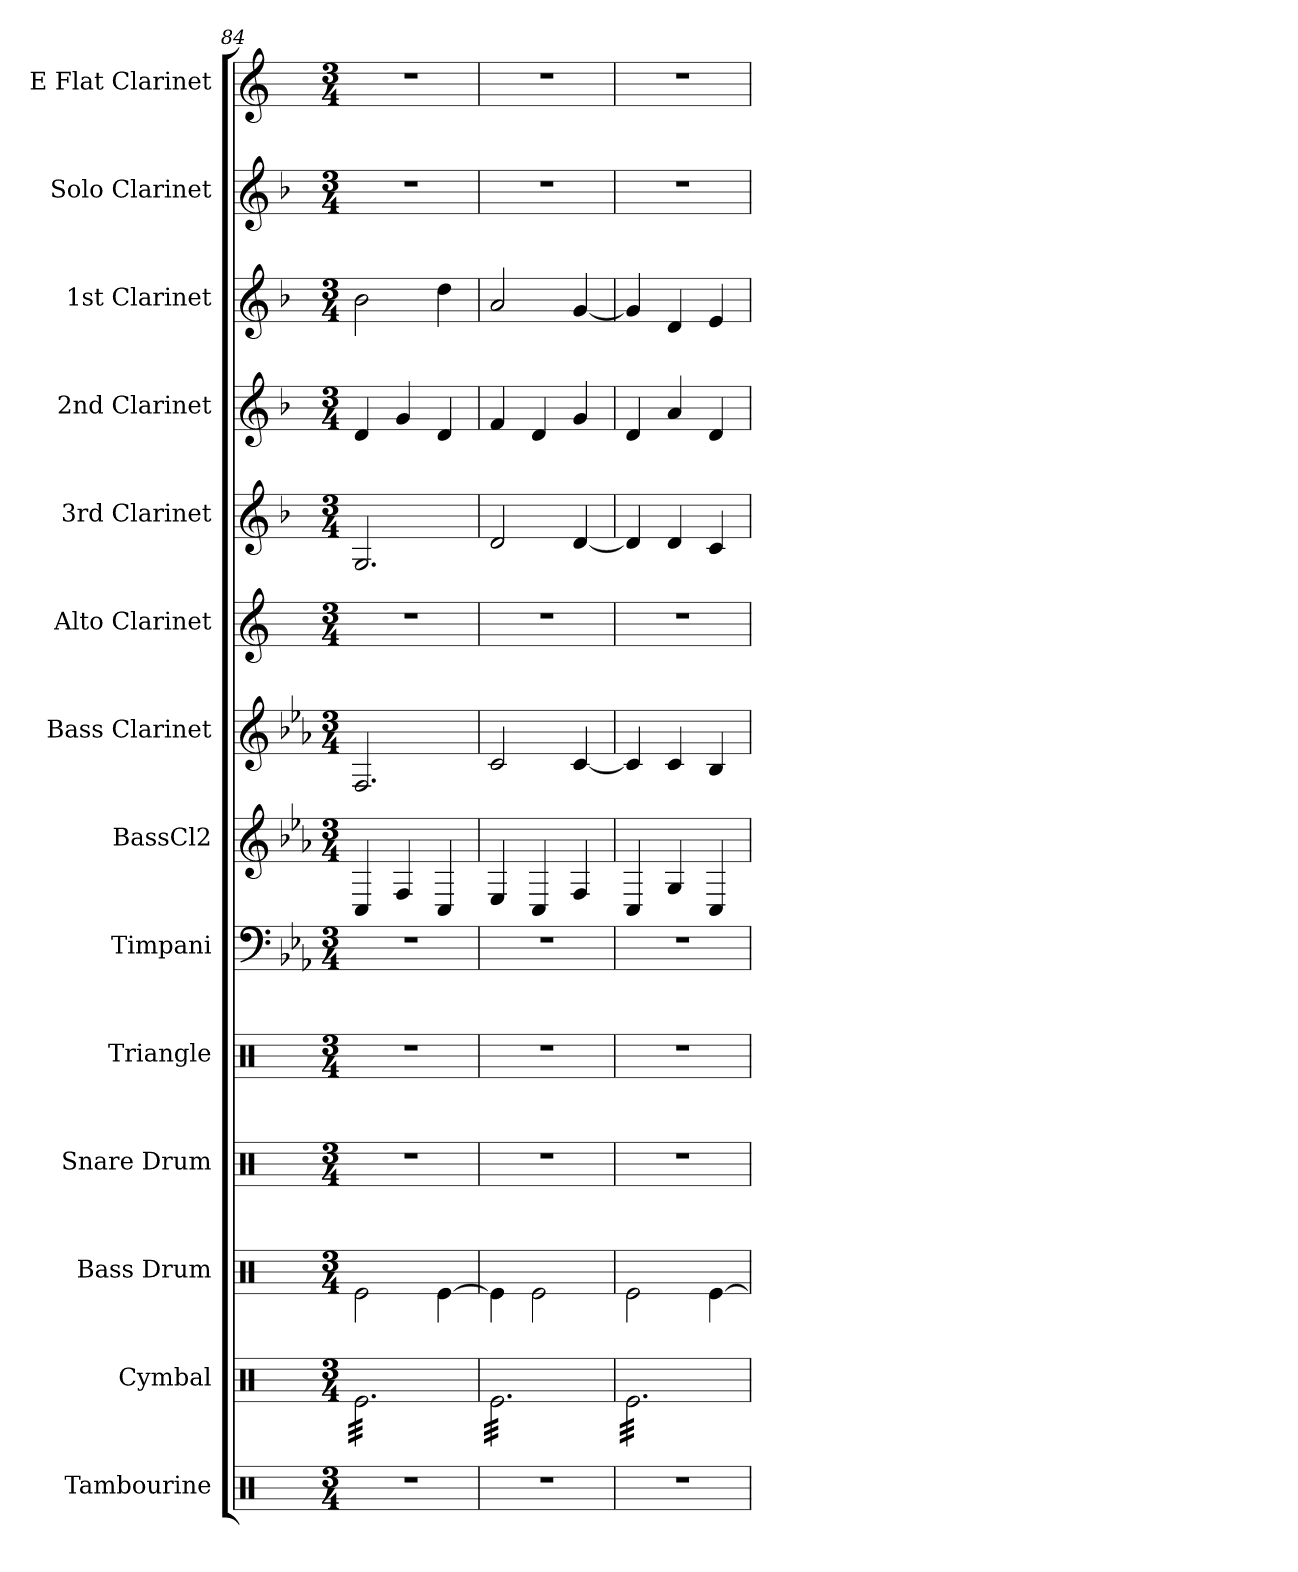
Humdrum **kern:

**kern	**kern	**kern	**kern	**kern	**kern	**kern	**kern	**kern	**kern	**kern	**kern	**kern	**kern
*part14	*part13	*part12	*part11	*part10	*part9	*part8	*part7	*part6	*part5	*part4	*part3	*part2	*part1
*staff14	*staff13	*staff12	*staff11	*staff10	*staff9	*staff8	*staff7	*staff6	*staff5	*staff4	*staff3	*staff2	*staff1
*I"Tambourine	*I"Cymbal	*I"Bass Drum	*I"Snare Drum	*I"Triangle	*I"Timpani	*I"BassCl2	*I"Bass Clarinet	*I"Alto Clarinet	*I"3rd Clarinet	*I"2nd Clarinet	*I"1st Clarinet	*I"Solo Clarinet	*I"E Flat Clarinet
*I'Tamb.	*I'Cym.	*I'B. Dr.	*I'Sn. Dr.	*I'Trgl.	*I'Timp.	*I'B. Cl2	*I'B. Cl.	*I'A. Cl.	*I'3rdCl.	*I'2nd Cl.	*I'1stCl.	*I'SoloCl.	*
*clefX	*clefX	*clefX	*clefX	*clefX	*clefF4	*clefG2	*clefG2	*clefG2	*clefG2	*clefG2	*clefG2	*clefG2	*clefG2
*	*	*	*	*	*	*ITrd8c14	*ITrd8c14	*ITrd5c9	*ITrd1c2	*ITrd1c2	*ITrd1c2	*ITrd1c2	*ITrd-2c-3
*k[]	*k[]	*k[]	*k[]	*k[]	*k[b-e-a-]	*k[b-e-a-]	*k[b-e-a-]	*k[b-e-a-]	*k[b-e-a-]	*k[b-e-a-]	*k[b-e-a-]	*k[b-e-a-]	*k[b-e-a-]
*M3/4	*M3/4	*M3/4	*M3/4	*M3/4	*M3/4	*M3/4	*M3/4	*M3/4	*M3/4	*M3/4	*M3/4	*M3/4	*M3/4
=84	=84	=84	=84	=84	=84	=84	=84	=84	=84	=84	=84	=84	=84
*	*tremolo	*	*	*	*	*	*	*	*	*	*	*	*
2.r	32Re\LLL	2Re\	2.r	2.r	2.r	4CC/	2.FF/	2.r	2.F/	4c/	2a-\	2.r	2.r
.	32Re\	.	.	.	.	.	.	.	.	.	.	.	.
.	32Re\	.	.	.	.	.	.	.	.	.	.	.	.
.	32Re\	.	.	.	.	.	.	.	.	.	.	.	.
.	32Re\	.	.	.	.	.	.	.	.	.	.	.	.
.	32Re\	.	.	.	.	.	.	.	.	.	.	.	.
.	32Re\	.	.	.	.	.	.	.	.	.	.	.	.
.	32Re\	.	.	.	.	.	.	.	.	.	.	.	.
.	32Re\	.	.	.	.	4FF/	.	.	.	4f/	.	.	.
.	32Re\	.	.	.	.	.	.	.	.	.	.	.	.
.	32Re\	.	.	.	.	.	.	.	.	.	.	.	.
.	32Re\	.	.	.	.	.	.	.	.	.	.	.	.
.	32Re\	.	.	.	.	.	.	.	.	.	.	.	.
.	32Re\	.	.	.	.	.	.	.	.	.	.	.	.
.	32Re\	.	.	.	.	.	.	.	.	.	.	.	.
.	32Re\	.	.	.	.	.	.	.	.	.	.	.	.
.	32Re\	[4Re\	.	.	.	4CC/	.	.	.	4c/	4cc\	.	.
.	32Re\	.	.	.	.	.	.	.	.	.	.	.	.
.	32Re\	.	.	.	.	.	.	.	.	.	.	.	.
.	32Re\	.	.	.	.	.	.	.	.	.	.	.	.
.	32Re\	.	.	.	.	.	.	.	.	.	.	.	.
.	32Re\	.	.	.	.	.	.	.	.	.	.	.	.
.	32Re\	.	.	.	.	.	.	.	.	.	.	.	.
.	32Re\JJJ	.	.	.	.	.	.	.	.	.	.	.	.
=85	=85	=85	=85	=85	=85	=85	=85	=85	=85	=85	=85	=85	=85
2.r	32Re\LLL	4Re\]	2.r	2.r	2.r	4EE-/	2C/	2.r	2c/	4e-/	2g/	2.r	2.r
.	32Re\	.	.	.	.	.	.	.	.	.	.	.	.
.	32Re\	.	.	.	.	.	.	.	.	.	.	.	.
.	32Re\	.	.	.	.	.	.	.	.	.	.	.	.
.	32Re\	.	.	.	.	.	.	.	.	.	.	.	.
.	32Re\	.	.	.	.	.	.	.	.	.	.	.	.
.	32Re\	.	.	.	.	.	.	.	.	.	.	.	.
.	32Re\	.	.	.	.	.	.	.	.	.	.	.	.
.	32Re\	2Re\	.	.	.	4CC/	.	.	.	4c/	.	.	.
.	32Re\	.	.	.	.	.	.	.	.	.	.	.	.
.	32Re\	.	.	.	.	.	.	.	.	.	.	.	.
.	32Re\	.	.	.	.	.	.	.	.	.	.	.	.
.	32Re\	.	.	.	.	.	.	.	.	.	.	.	.
.	32Re\	.	.	.	.	.	.	.	.	.	.	.	.
.	32Re\	.	.	.	.	.	.	.	.	.	.	.	.
.	32Re\	.	.	.	.	.	.	.	.	.	.	.	.
.	32Re\	.	.	.	.	4FF/	[4C/	.	[4c/	4f/	[4f/	.	.
.	32Re\	.	.	.	.	.	.	.	.	.	.	.	.
.	32Re\	.	.	.	.	.	.	.	.	.	.	.	.
.	32Re\	.	.	.	.	.	.	.	.	.	.	.	.
.	32Re\	.	.	.	.	.	.	.	.	.	.	.	.
.	32Re\	.	.	.	.	.	.	.	.	.	.	.	.
.	32Re\	.	.	.	.	.	.	.	.	.	.	.	.
.	32Re\JJJ	.	.	.	.	.	.	.	.	.	.	.	.
=86	=86	=86	=86	=86	=86	=86	=86	=86	=86	=86	=86	=86	=86
2.r	32Re\LLL	2Re\	2.r	2.r	2.r	4CC/	4C/]	2.r	4c/]	4c/	4f/]	2.r	2.r
.	32Re\	.	.	.	.	.	.	.	.	.	.	.	.
.	32Re\	.	.	.	.	.	.	.	.	.	.	.	.
.	32Re\	.	.	.	.	.	.	.	.	.	.	.	.
.	32Re\	.	.	.	.	.	.	.	.	.	.	.	.
.	32Re\	.	.	.	.	.	.	.	.	.	.	.	.
.	32Re\	.	.	.	.	.	.	.	.	.	.	.	.
.	32Re\	.	.	.	.	.	.	.	.	.	.	.	.
.	32Re\	.	.	.	.	4GG/	4C/	.	4c/	4g/	4c/	.	.
.	32Re\	.	.	.	.	.	.	.	.	.	.	.	.
.	32Re\	.	.	.	.	.	.	.	.	.	.	.	.
.	32Re\	.	.	.	.	.	.	.	.	.	.	.	.
.	32Re\	.	.	.	.	.	.	.	.	.	.	.	.
.	32Re\	.	.	.	.	.	.	.	.	.	.	.	.
.	32Re\	.	.	.	.	.	.	.	.	.	.	.	.
.	32Re\	.	.	.	.	.	.	.	.	.	.	.	.
.	32Re\	[4Re\	.	.	.	4CC/	4BB-/	.	4B-/	4c/	4d/	.	.
.	32Re\	.	.	.	.	.	.	.	.	.	.	.	.
.	32Re\	.	.	.	.	.	.	.	.	.	.	.	.
.	32Re\	.	.	.	.	.	.	.	.	.	.	.	.
.	32Re\	.	.	.	.	.	.	.	.	.	.	.	.
.	32Re\	.	.	.	.	.	.	.	.	.	.	.	.
.	32Re\	.	.	.	.	.	.	.	.	.	.	.	.
.	32Re\JJJ	.	.	.	.	.	.	.	.	.	.	.	.
*	*Xtremolo	*	*	*	*	*	*	*	*	*	*	*	*
=	=	=	=	=	=	=	=	=	=	=	=	=	=
*-	*-	*-	*-	*-	*-	*-	*-	*-	*-	*-	*-	*-	*-
